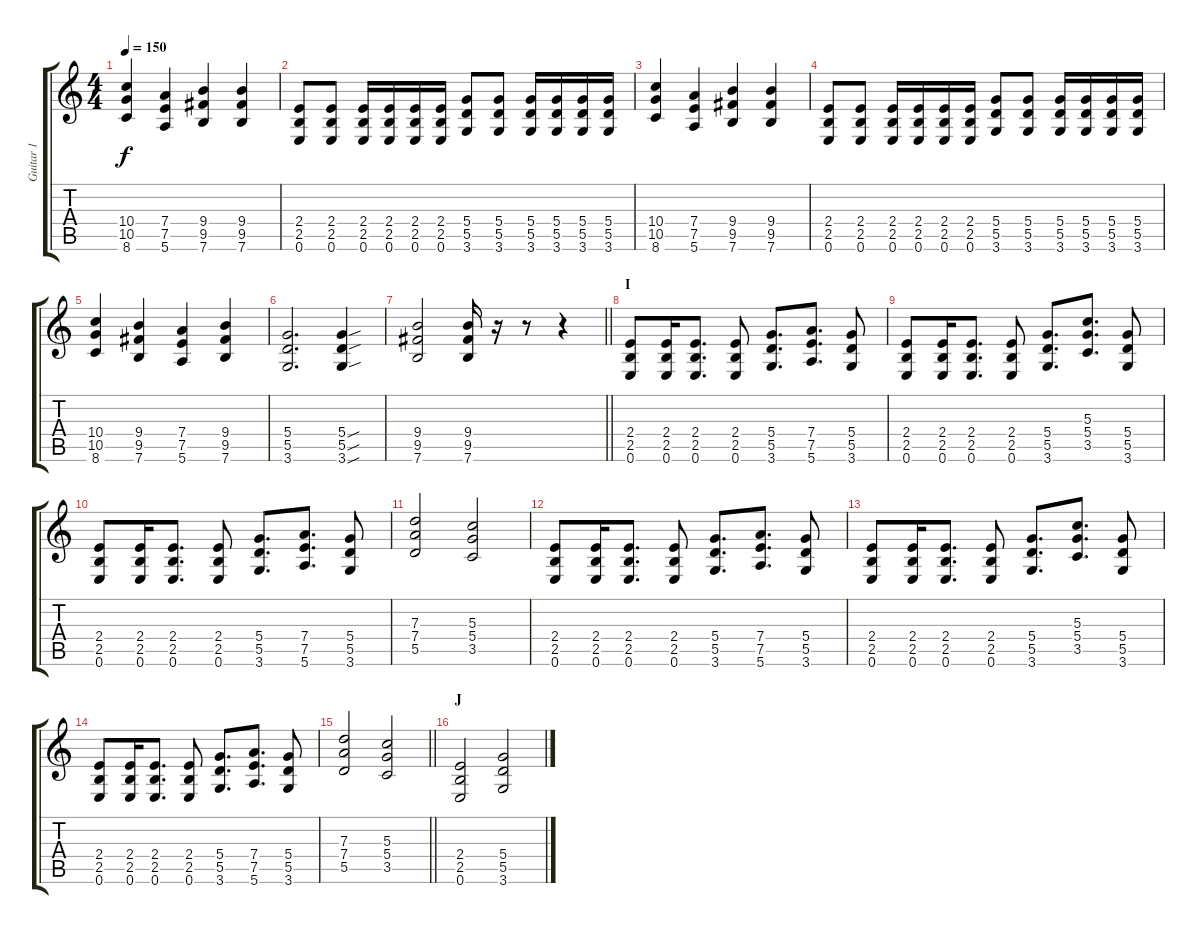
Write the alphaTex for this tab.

\track ("Guitar 1" "Guitar 1") {instrument overdrivenguitar}
\staff {score tabs}
\tuning (E4 B3 G3 D3 A2 E2) {hide}
\ts (4 4)
\tempo 150
\clef g2
\ks c
(10.4 10.5 8.6).4{dy f} (7.4 7.5 5.6).4 (9.4 9.5 7.6).4 (9.4 9.5 7.6).4 |
(2.4 2.5 0.6).8 (2.4 2.5 0.6).8 (2.4 2.5 0.6).16 (2.4 2.5 0.6).16 (2.4 2.5 0.6).16 (2.4 2.5 0.6).16 (5.4 5.5 3.6).8 (5.4 5.5 3.6).8 (5.4 5.5 3.6).16 (5.4 5.5 3.6).16 (5.4 5.5 3.6).16 (5.4 5.5 3.6).16 |
(10.4 10.5 8.6).4 (7.4 7.5 5.6).4 (9.4 9.5 7.6).4 (9.4 9.5 7.6).4 |
(2.4 2.5 0.6).8 (2.4 2.5 0.6).8 (2.4 2.5 0.6).16 (2.4 2.5 0.6).16 (2.4 2.5 0.6).16 (2.4 2.5 0.6).16 (5.4 5.5 3.6).8 (5.4 5.5 3.6).8 (5.4 5.5 3.6).16 (5.4 5.5 3.6).16 (5.4 5.5 3.6).16 (5.4 5.5 3.6).16 |
(10.4 10.5 8.6).4 (9.4 9.5 7.6).4 (7.4 7.5 5.6).4 (9.4 9.5 7.6).4 |
(5.4 5.5 3.6).2{d} (5.4{sou} 5.5{sou} 3.6{sou}).4 |
\barLineRight lightlight
(9.4 9.5 7.6).2 (9.4 9.5 7.6).16 r.16 r.8 r.4 |
\section ("" "I")
(2.4 2.5 0.6).8 (2.4 2.5 0.6).16 (2.4 2.5 0.6).8{d} (2.4 2.5 0.6).8 (5.4 5.5 3.6).8{d} (7.4 7.5 5.6).8{d} (5.4 5.5 3.6).8 |
(2.4 2.5 0.6).8 (2.4 2.5 0.6).16 (2.4 2.5 0.6).8{d} (2.4 2.5 0.6).8 (5.4 5.5 3.6).8{d} (5.3 5.4 3.5).8{d} (5.4 5.5 3.6).8 |
(2.4 2.5 0.6).8 (2.4 2.5 0.6).16 (2.4 2.5 0.6).8{d} (2.4 2.5 0.6).8 (5.4 5.5 3.6).8{d} (7.4 7.5 5.6).8{d} (5.4 5.5 3.6).8 |
(7.3 7.4 5.5).2 (5.3 5.4 3.5).2 |
(2.4 2.5 0.6).8 (2.4 2.5 0.6).16 (2.4 2.5 0.6).8{d} (2.4 2.5 0.6).8 (5.4 5.5 3.6).8{d} (7.4 7.5 5.6).8{d} (5.4 5.5 3.6).8 |
(2.4 2.5 0.6).8 (2.4 2.5 0.6).16 (2.4 2.5 0.6).8{d} (2.4 2.5 0.6).8 (5.4 5.5 3.6).8{d} (5.3 5.4 3.5).8{d} (5.4 5.5 3.6).8 |
(2.4 2.5 0.6).8 (2.4 2.5 0.6).16 (2.4 2.5 0.6).8{d} (2.4 2.5 0.6).8 (5.4 5.5 3.6).8{d} (7.4 7.5 5.6).8{d} (5.4 5.5 3.6).8 |
\barLineRight lightlight
(7.3 7.4 5.5).2 (5.3 5.4 3.5).2 |
\section ("" "J")
(2.4 2.5 0.6).2 (5.4 5.5 3.6).2
